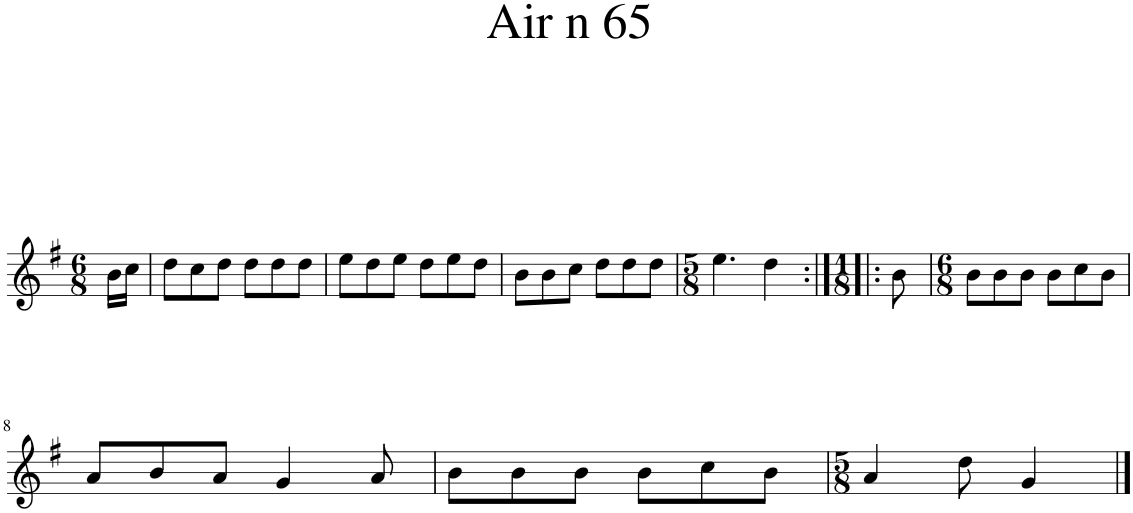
**kern
*part1
*staff1
*I"Piano
*I'Pno.
*clefG2
*k[f#]
*M6/8
=1
16b\LL
16cc\JJ
=2
8dd\L
8cc\
8dd\J
8dd\L
8dd\
8dd\J
=3
8ee\L
8dd\
8ee\J
8dd\L
8ee\
8dd\J
=4
8b\L
8b\
8cc\J
8dd\L
8dd\
8dd\J
=5
*M5/8
4.ee\
4dd\
=6:|!|:
*M1/8
8b\
=7
*M6/8
8b\L
8b\
8b\J
8b\L
8cc\
8b\J
!!LO:LB:g=z
=8
8a/L
8b/
8a/J
4g/
8a/
=9
8b\L
8b\
8b\J
8b\L
8cc\
8b\J
=10
*M5/8
4a/
8dd\
4g/
==
*-
